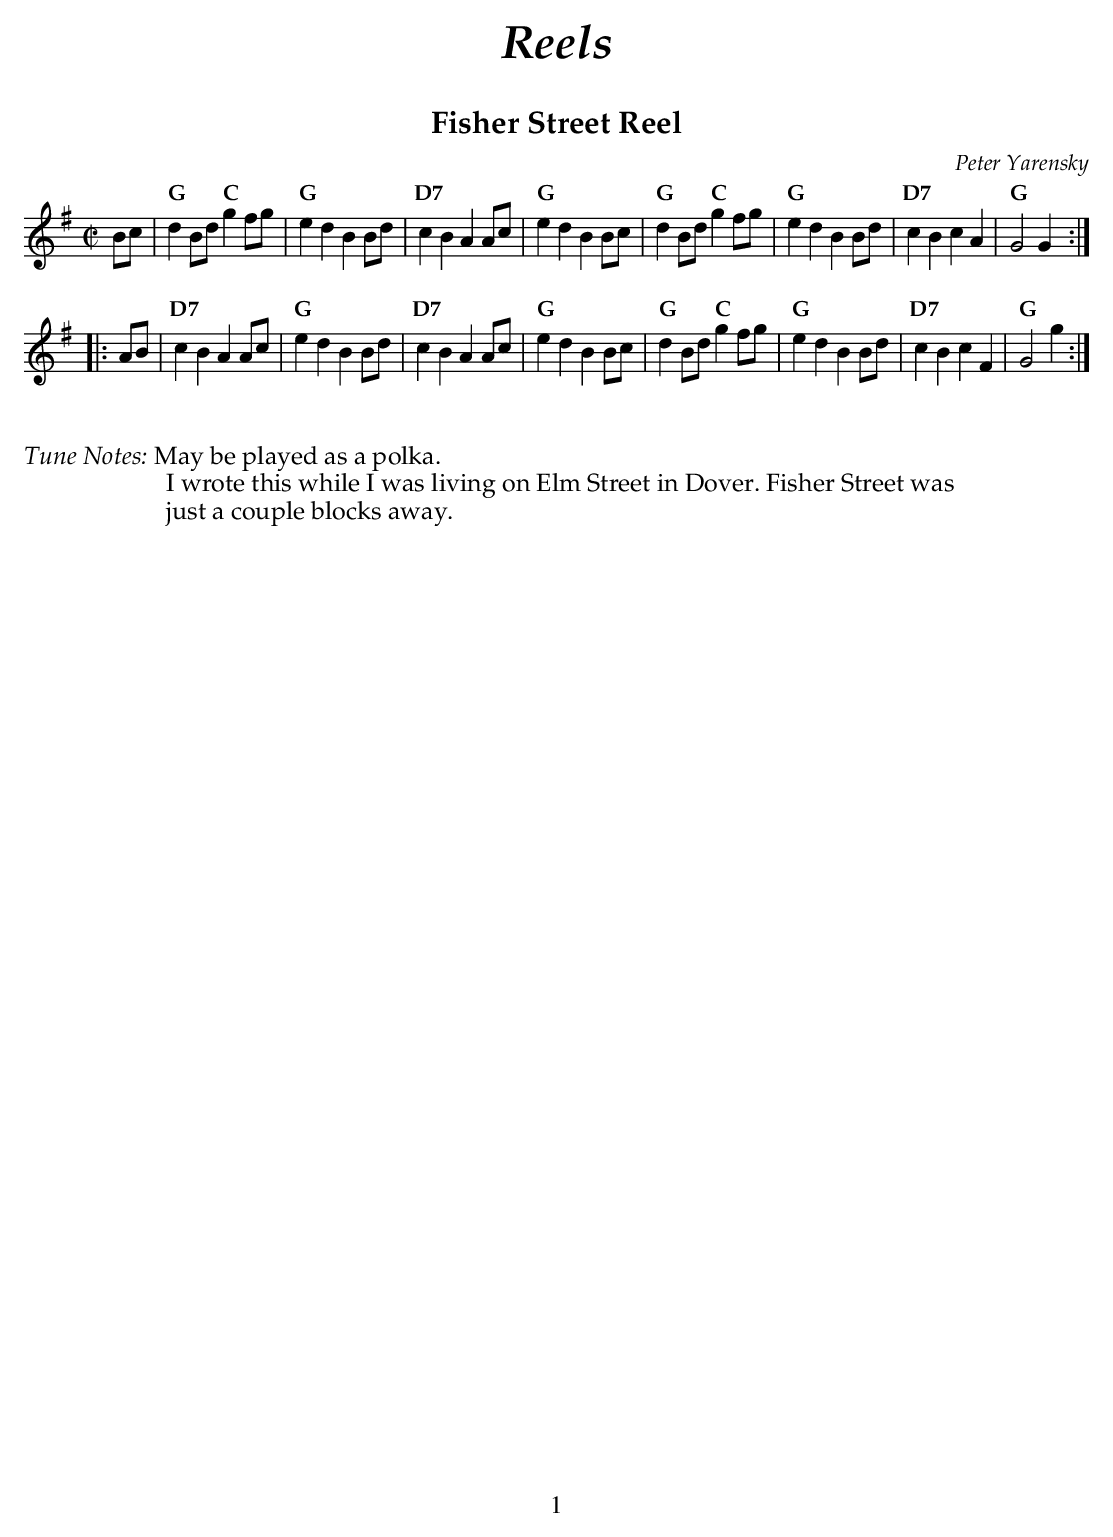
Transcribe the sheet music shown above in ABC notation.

X:1
T:Fisher Street Reel
C:Peter Yarensky
M:C|
L:1/8
K:G
   Bc |\
"G" d2Bd "C" g2fg | "G" e2d2 B2Bd | "D7" c2B2 A2Ac | "G"  e2d2  B2Bc |\
"G" d2Bd "C" g2fg | "G" e2d2 B2Bd | "D7"  c2B2 c2A2 | "G" G4 G2 :|
|:AB |\
"D7" c2B2 A2Ac | "G" e2d2 B2Bd | "D7" c2B2  A2Ac | "G" e2d2 B2Bc |\
"G"  d2Bd "C" g2fg | "G" e2d2 B2Bd | "D7" c2B2 c2F2 | "G" G4 g2 :|
